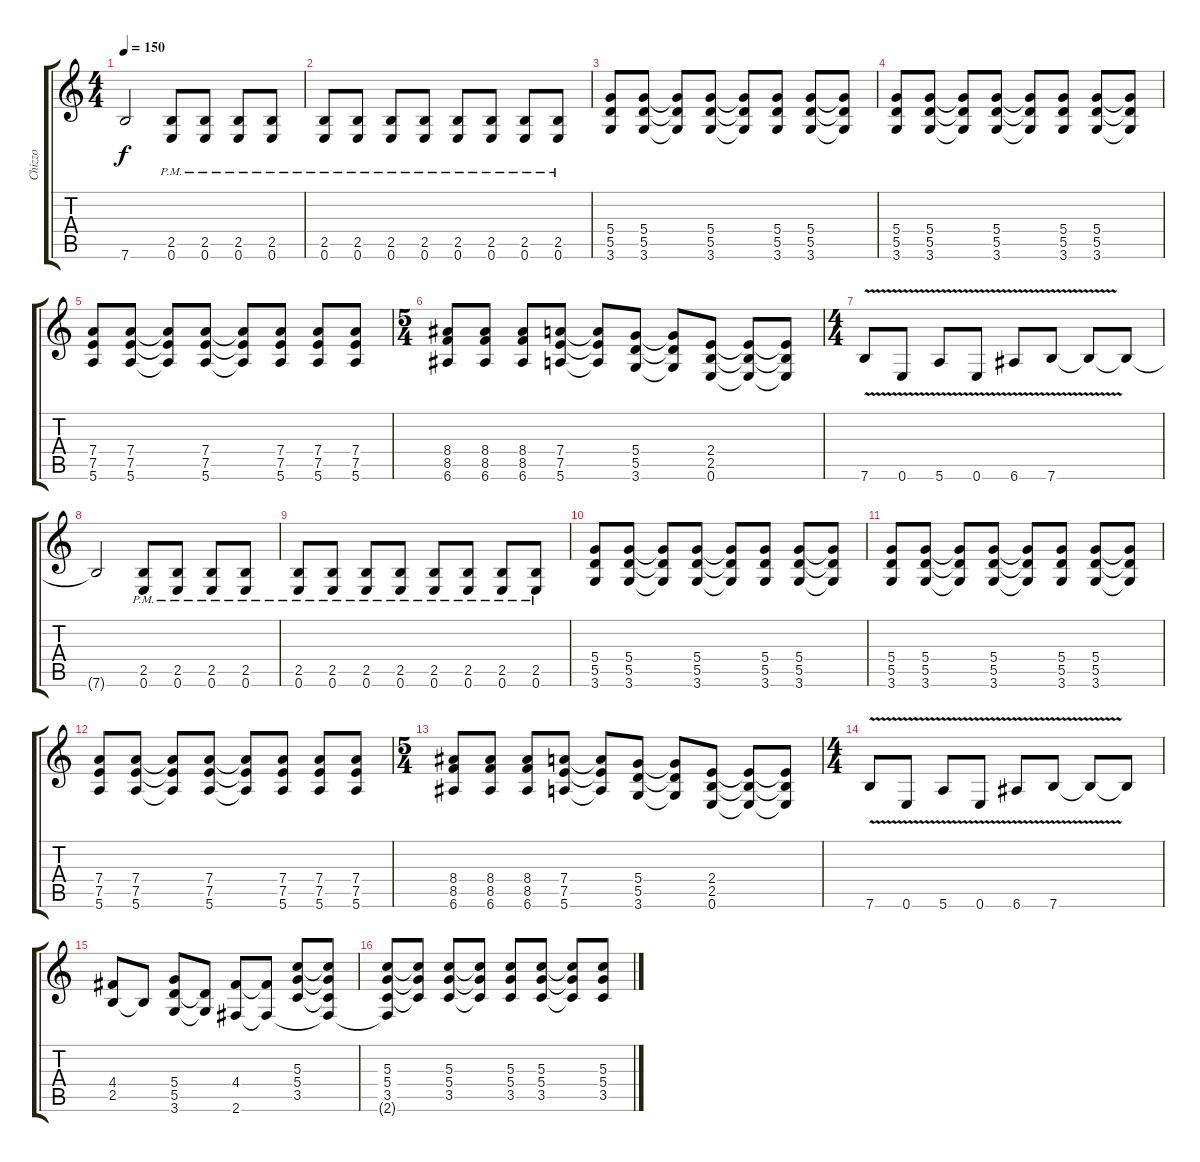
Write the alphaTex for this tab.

\track ("Chizzo" "Chizzo") {instrument distortionguitar}
\staff {score tabs}
\tuning (E4 B3 G3 D3 A2 E2) {hide}
\ts (4 4)
\tempo 150
\clef g2
\ks c
7.6{t}.2{dy f} (2.5 0.6{pm}).8 (2.5 0.6{pm}).8 (2.5 0.6{pm}).8 (2.5 0.6{pm}).8 |
(2.5 0.6{pm}).8 (2.5 0.6{pm}).8 (2.5 0.6{pm}).8 (2.5 0.6{pm}).8 (2.5 0.6{pm}).8 (2.5 0.6{pm}).8 (2.5 0.6{pm}).8 (2.5 0.6{pm}).8 |
(5.4 5.5 3.6).8 (5.4 5.5 3.6).8 (5.4{t} 5.5{t} 3.6{t}).8 (5.4 5.5 3.6).8 (5.4{t} 5.5{t} 3.6{t}).8 (5.4 5.5 3.6).8 (5.4 5.5 3.6).8 (5.4{t} 5.5{t} 3.6{t}).8 |
(5.4 5.5 3.6).8 (5.4 5.5 3.6).8 (5.4{t} 5.5{t} 3.6{t}).8 (5.4 5.5 3.6).8 (5.4{t} 5.5{t} 3.6{t}).8 (5.4 5.5 3.6).8 (5.4 5.5 3.6).8 (5.4{t} 5.5{t} 3.6{t}).8 |
(7.4 7.5 5.6).8 (7.4 7.5 5.6).8 (7.4{t} 7.5{t} 5.6{t}).8 (7.4 7.5 5.6).8 (7.4{t} 7.5{t} 5.6{t}).8 (7.4 7.5 5.6).8 (7.4 7.5 5.6).8 (7.4 7.5 5.6).8 |
\ts (5 4)
(8.4 8.5 6.6).8 (8.4 8.5 6.6).8 (8.4 8.5 6.6).8 (7.4 7.5 5.6).8 (7.4{t} 7.5{t} 5.6{t}).8 (5.4 5.5 3.6).8 (5.4{t} 5.5{t} 3.6{t}).8 (2.4 2.5 0.6).8 (2.4{t} 2.5{t} 0.6{t}).8 (2.4{t} 2.5{t} 0.6{t}).8 |
\ts (4 4)
7.6{v}.8 0.6{v}.8 5.6{v}.8 0.6{v}.8 6.6{v}.8 7.6{v}.8 7.6{t}.8 7.6{t}.8 |
7.6{t}.2 (2.5 0.6{pm}).8 (2.5{pm} 0.6).8 (2.5{pm} 0.6).8 (2.5{pm} 0.6).8 |
(2.5 0.6{pm}).8 (2.5 0.6{pm}).8 (2.5 0.6{pm}).8 (2.5 0.6{pm}).8 (2.5 0.6{pm}).8 (2.5 0.6{pm}).8 (2.5 0.6{pm}).8 (2.5 0.6{pm}).8 |
(5.4 5.5 3.6).8 (5.4 5.5 3.6).8 (5.4{t} 5.5{t} 3.6{t}).8 (5.4 5.5 3.6).8 (5.4{t} 5.5{t} 3.6{t}).8 (5.4 5.5 3.6).8 (5.4 5.5 3.6).8 (5.4{t} 5.5{t} 3.6{t}).8 |
(5.4 5.5 3.6).8 (5.4 5.5 3.6).8 (5.4{t} 5.5{t} 3.6{t}).8 (5.4 5.5 3.6).8 (5.4{t} 5.5{t} 3.6{t}).8 (5.4 5.5 3.6).8 (5.4 5.5 3.6).8 (5.4{t} 5.5{t} 3.6{t}).8 |
(7.4 7.5 5.6).8 (7.4 7.5 5.6).8 (7.4{t} 7.5{t} 5.6{t}).8 (7.4 7.5 5.6).8 (7.4{t} 7.5{t} 5.6{t}).8 (7.4 7.5 5.6).8 (7.4 7.5 5.6).8 (7.4 7.5 5.6).8 |
\ts (5 4)
(8.4 8.5 6.6).8 (8.4 8.5 6.6).8 (8.4 8.5 6.6).8 (7.4 7.5 5.6).8 (7.4{t} 7.5{t} 5.6{t}).8 (5.4 5.5 3.6).8 (5.4{t} 5.5{t} 3.6{t}).8 (2.4 2.5 0.6).8 (2.4{t} 2.5{t} 0.6{t}).8 (2.4{t} 2.5{t} 0.6{t}).8 |
\ts (4 4)
7.6{v}.8 0.6{v}.8 5.6{v}.8 0.6{v}.8 6.6{v}.8 7.6{v}.8 7.6{t}.8 7.6{t}.8 |
(4.4 2.5).8 2.5{t}.8 (5.4 5.5 3.6).8 (5.5{t} 3.6{t}).8 (4.4 2.6).8 (4.4{t} 2.6{t}).8 (5.3 5.4 3.5).8 (5.3{t} 5.4{t} 3.5{t} 2.6{t}).8 |
(5.3 5.4 3.5 2.6{t}).8 (5.3{t} 5.4{t} 3.5{t}).8 (5.3 5.4 3.5).8 (5.3{t} 5.4{t} 3.5{t}).8 (5.3 5.4 3.5).8 (5.3 5.4 3.5).8 (5.3{t} 5.4{t} 3.5{t}).8 (5.3 5.4 3.5).8
